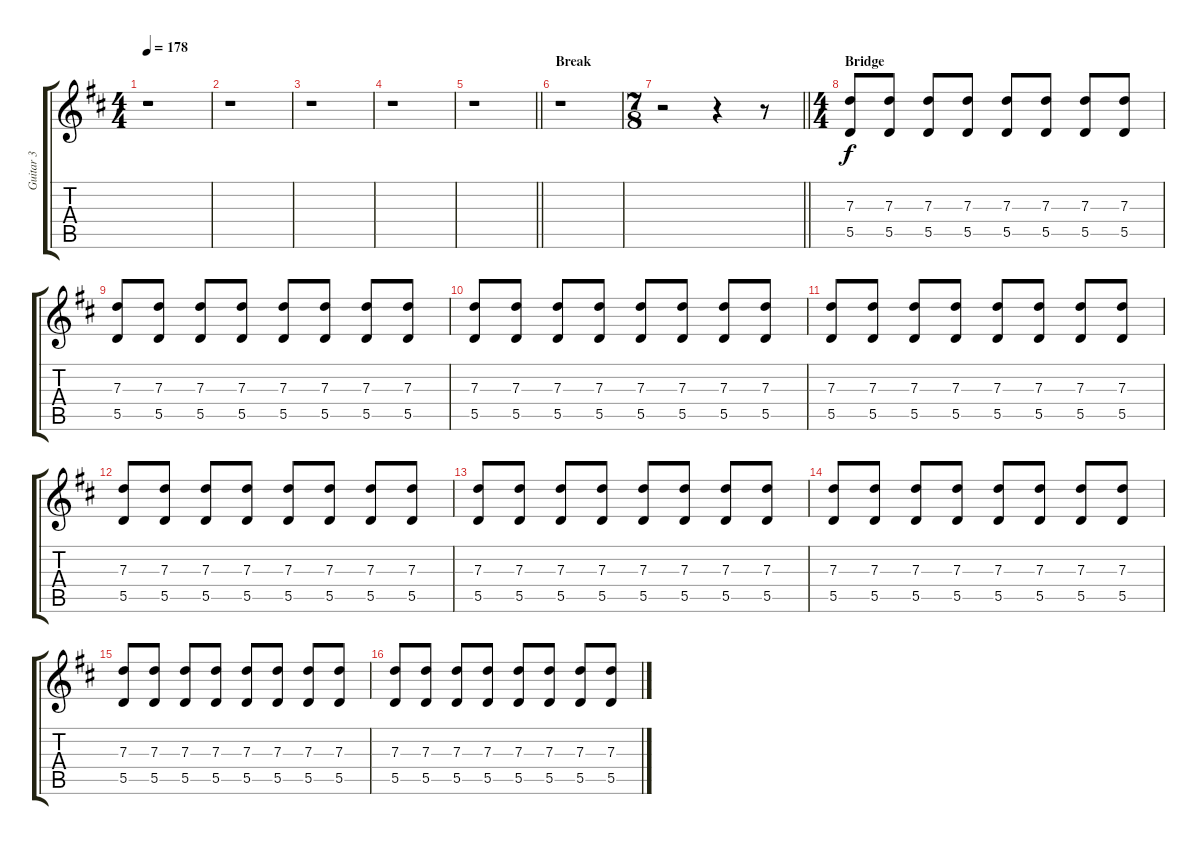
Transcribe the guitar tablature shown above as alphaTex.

\track ("Guitar 3" "Guitar 3") {instrument overdrivenguitar}
\staff {score tabs}
\tuning (E4 B3 G3 D3 A2 E2) {hide}
\ts (4 4)
\tempo 178
\clef g2
\ks d
r.1{dy f} |
r.1 |
r.1 |
r.1 |
\barLineRight lightlight
r.1 |
\section ("" "Break")
r.1 |
\ts (7 8)
\barLineRight lightlight
r.2 r.4 r.8 |
\ts (4 4)
\section ("" "Bridge")
(7.3 5.5).8 (7.3 5.5).8 (7.3 5.5).8 (7.3 5.5).8 (7.3 5.5).8 (7.3 5.5).8 (7.3 5.5).8 (7.3 5.5).8 |
(7.3 5.5).8 (7.3 5.5).8 (7.3 5.5).8 (7.3 5.5).8 (7.3 5.5).8 (7.3 5.5).8 (7.3 5.5).8 (7.3 5.5).8 |
(7.3 5.5).8 (7.3 5.5).8 (7.3 5.5).8 (7.3 5.5).8 (7.3 5.5).8 (7.3 5.5).8 (7.3 5.5).8 (7.3 5.5).8 |
(7.3 5.5).8 (7.3 5.5).8 (7.3 5.5).8 (7.3 5.5).8 (7.3 5.5).8 (7.3 5.5).8 (7.3 5.5).8 (7.3 5.5).8 |
(7.3 5.5).8 (7.3 5.5).8 (7.3 5.5).8 (7.3 5.5).8 (7.3 5.5).8 (7.3 5.5).8 (7.3 5.5).8 (7.3 5.5).8 |
(7.3 5.5).8 (7.3 5.5).8 (7.3 5.5).8 (7.3 5.5).8 (7.3 5.5).8 (7.3 5.5).8 (7.3 5.5).8 (7.3 5.5).8 |
(7.3 5.5).8 (7.3 5.5).8 (7.3 5.5).8 (7.3 5.5).8 (7.3 5.5).8 (7.3 5.5).8 (7.3 5.5).8 (7.3 5.5).8 |
(7.3 5.5).8 (7.3 5.5).8 (7.3 5.5).8 (7.3 5.5).8 (7.3 5.5).8 (7.3 5.5).8 (7.3 5.5).8 (7.3 5.5).8 |
(7.3 5.5).8 (7.3 5.5).8 (7.3 5.5).8 (7.3 5.5).8 (7.3 5.5).8 (7.3 5.5).8 (7.3 5.5).8 (7.3 5.5).8
